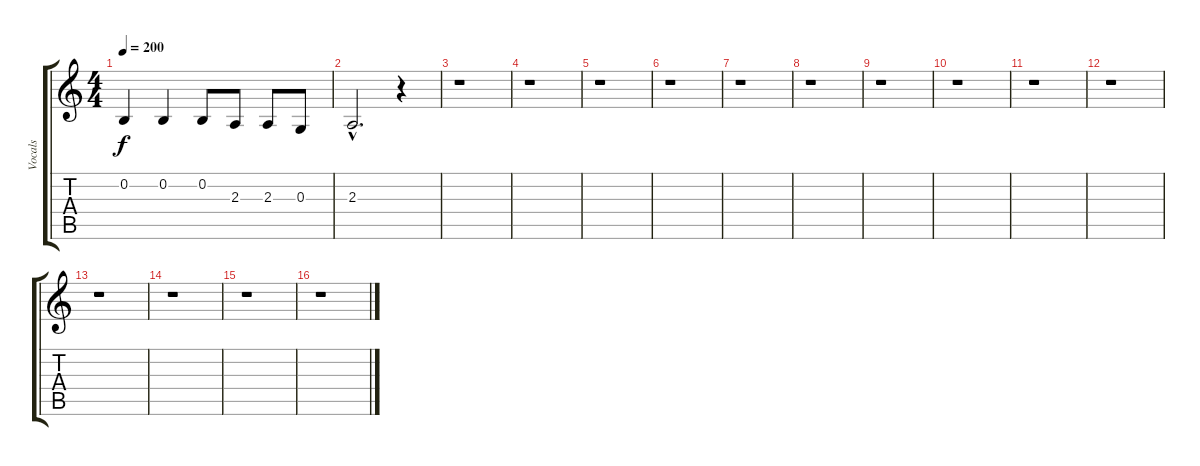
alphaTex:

\track ("Vocals" "Vocals") {instrument flute}
\staff {score tabs}
\tuning (E4 B3 G3 D3 A2 E2) {hide}
\ts (4 4)
\tempo 200
\clef g2
\ks c
0.2.4{dy f} 0.2.4 0.2.8 2.3.8 2.3.8 0.3.8 |
2.3{hac}.2{d} r.4 |
r.1 |
r.1 |
r.1 |
r.1 |
r.1 |
r.1 |
r.1 |
r.1 |
r.1 |
r.1 |
r.1 |
r.1 |
r.1 |
r.1
